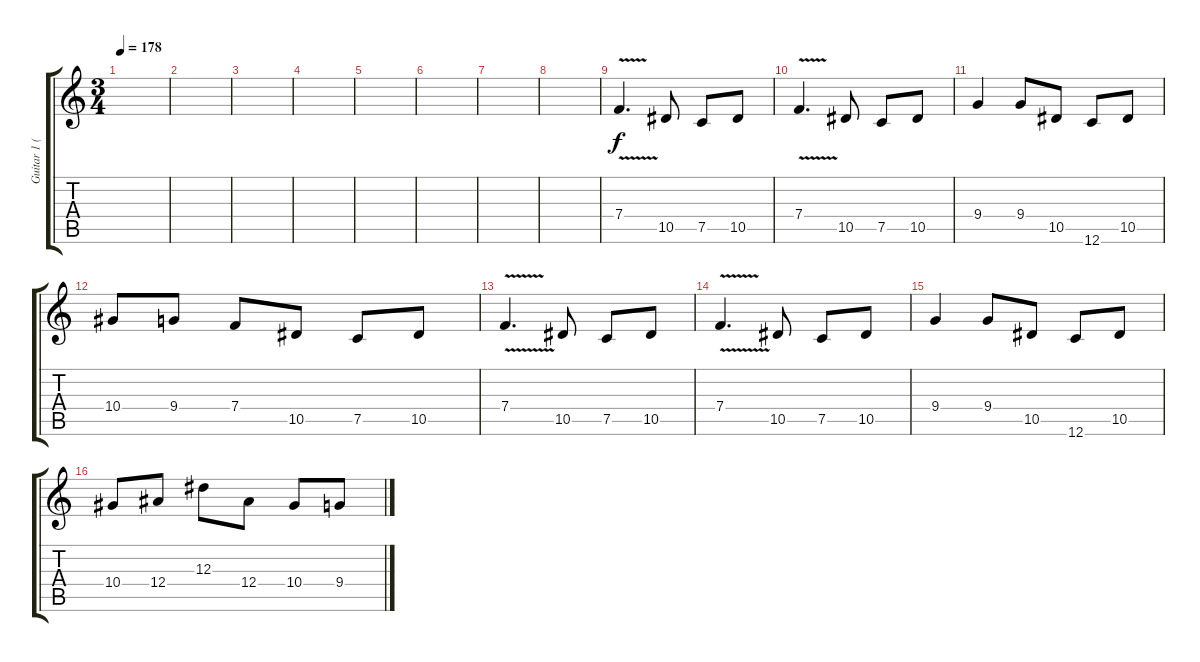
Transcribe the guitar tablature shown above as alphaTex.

\track ("Guitar 1 (Lead)" "Guitar 1 (") {instrument distortionguitar}
\staff {score tabs}
\tuning (C4 G3 Eb3 Bb2 F2 C2) {hide}
\ts (3 4)
\tempo 178
\clef g2
\ks c
|
|
|
|
|
|
|
|
7.4{v}.4{d} 10.5.8 7.5.8 10.5.8 |
7.4{v}.4{d} 10.5.8 7.5.8 10.5.8 |
9.4.4 9.4.8 10.5.8 12.6.8 10.5.8 |
10.4.8 9.4.8 7.4.8 10.5.8 7.5.8 10.5.8 |
7.4{v}.4{d} 10.5.8 7.5.8 10.5.8 |
7.4{v}.4{d} 10.5.8 7.5.8 10.5.8 |
9.4.4 9.4.8 10.5.8 12.6.8 10.5.8 |
10.4.8 12.4.8 12.3.8 12.4.8 10.4.8 9.4.8
